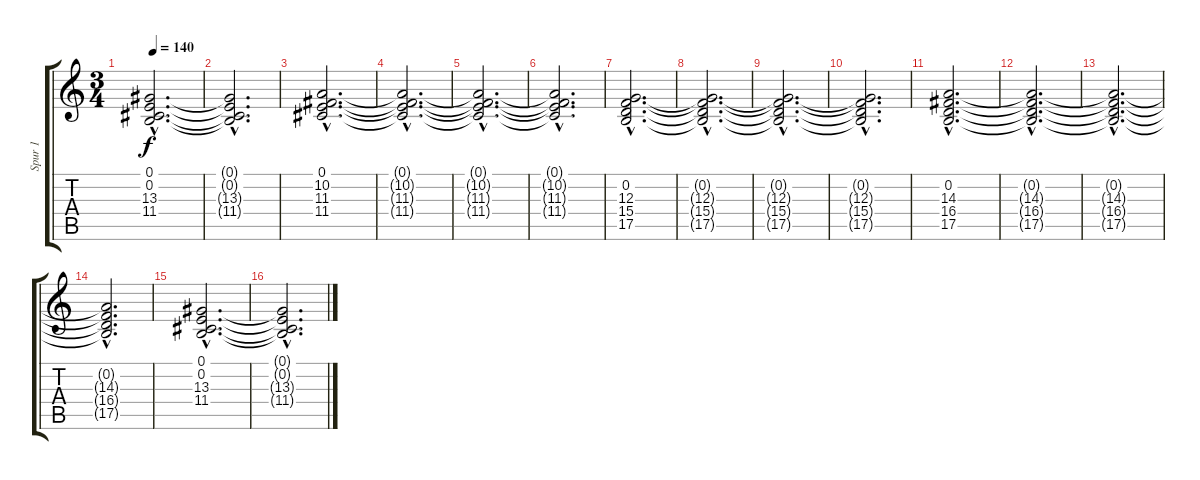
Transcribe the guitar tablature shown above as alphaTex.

\track ("Spur 1" "Spur 1") {instrument stringensemble1}
\staff {score tabs}
\tuning (E4 B3 G3 D3 A2 E2) {hide}
\ts (3 4)
\tempo 140
\clef g2
\ks c
(0.1{hac t} 0.2{hac t} 13.3{hac t} 11.4{hac t}).2{d dy f} |
(0.1{hac t} 0.2{hac t} 13.3{hac t} 11.4{hac t}).2{d} |
(0.1{hac} 10.2{hac} 11.3{hac} 11.4{hac}).2{d} |
(0.1{hac t} 10.2{hac t} 11.3{hac t} 11.4{hac t}).2{d} |
(0.1{hac t} 10.2{hac t} 11.3{hac t} 11.4{hac t}).2{d} |
(0.1{hac t} 10.2{hac t} 11.3{hac t} 11.4{hac t}).2{d} |
(0.2{hac} 12.3{hac} 15.4{hac} 17.5{hac}).2{d} |
(0.2{hac t} 12.3{hac t} 15.4{hac t} 17.5{hac t}).2{d} |
(0.2{hac t} 12.3{hac t} 15.4{hac t} 17.5{hac t}).2{d} |
(0.2{hac t} 12.3{hac t} 15.4{hac t} 17.5{hac t}).2{d} |
(0.2{hac} 14.3{hac} 16.4{hac} 17.5{hac}).2{d} |
(0.2{hac t} 14.3{hac t} 16.4{hac t} 17.5{hac t}).2{d} |
(0.2{hac t} 14.3{hac t} 16.4{hac t} 17.5{hac t}).2{d} |
(0.2{hac t} 14.3{hac t} 16.4{hac t} 17.5{hac t}).2{d} |
(0.1{hac} 0.2{hac} 13.3{hac} 11.4{hac}).2{d} |
(0.1{hac t} 0.2{hac t} 13.3{hac t} 11.4{hac t}).2{d}
